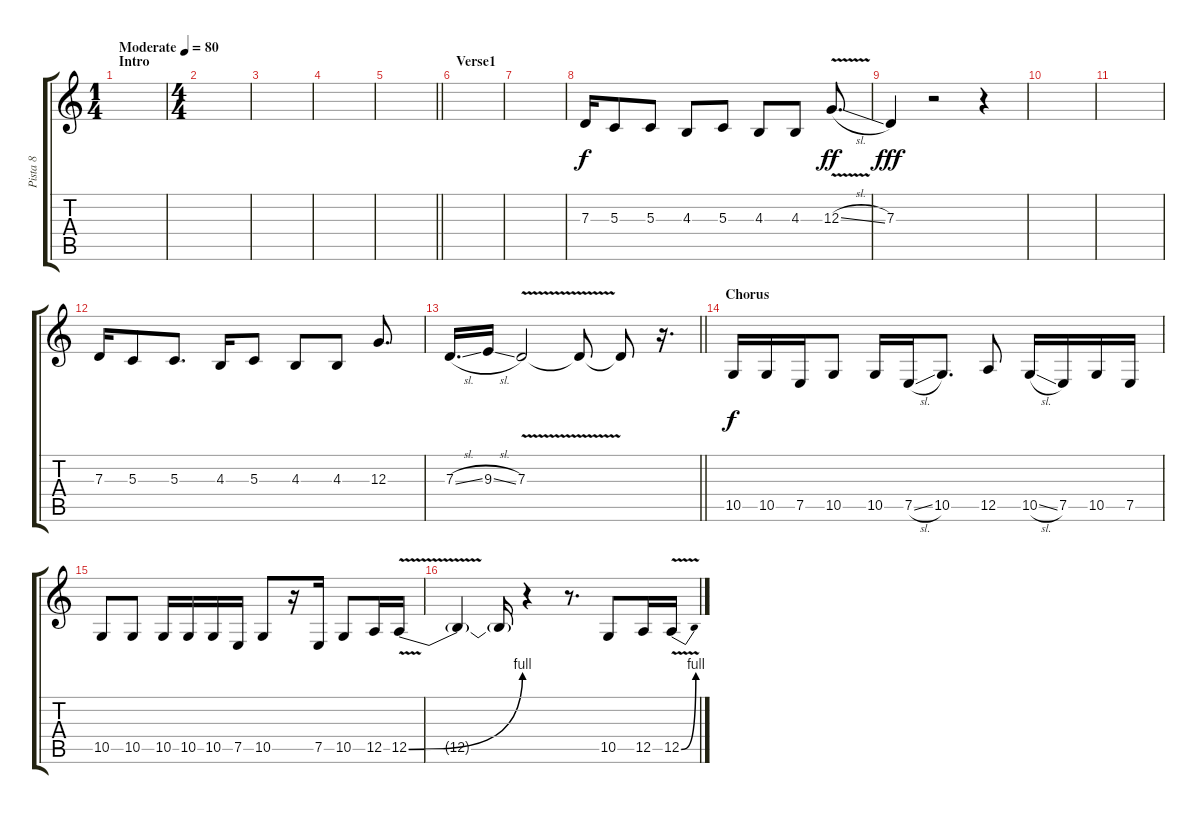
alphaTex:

\track ("Pista 8" "Pista 8") {instrument bassoon}
\staff {score tabs}
\tuning (E4 B3 G3 D3 A2 E2) {hide}
\ts (1 4)
\section ("" "Intro")
\tempo (80 "Moderate")
\clef g2
\ks c
|
\ts (4 4)
|
|
|
\barLineRight lightlight
|
\section ("" "Verse1")
|
|
7.3.16 5.3.8 5.3.8 4.3.8 5.3.8 4.3.8 4.3.8 12.3{v sl}.8{d dy ff} |
7.3.4{dy fff} r.2 r.4 |
|
|
7.3.16 5.3.8 5.3.8{d} 4.3.16 5.3.8 4.3.8 4.3.8 12.3.8{d} |
\barLineRight lightlight
7.3{sl}.16{d} 9.3{sl}.16 7.3{v}.2 7.3{t}.8 7.3{t}.8 r.16{d} |
\section ("" "Chorus")
10.5.16{dy f} 10.5.16 7.5.16 10.5.8 10.5.16 7.5{sl}.16 10.5.8{d} 12.5.8 10.5{sl}.16 7.5.16 10.5.16 7.5.16 |
10.5.8 10.5.8 10.5.16 10.5.16 10.5.16 7.5.16 10.5.8 r.16 7.5.16 10.5.8 12.5.16 12.5{be (bend 0 0 60 4) v}.16 |
12.5{t}.4 12.5{t}.16 r.4 r.8{d} 10.5.8 12.5.16 12.5{be (bend 0 0 60 4) v}.16
